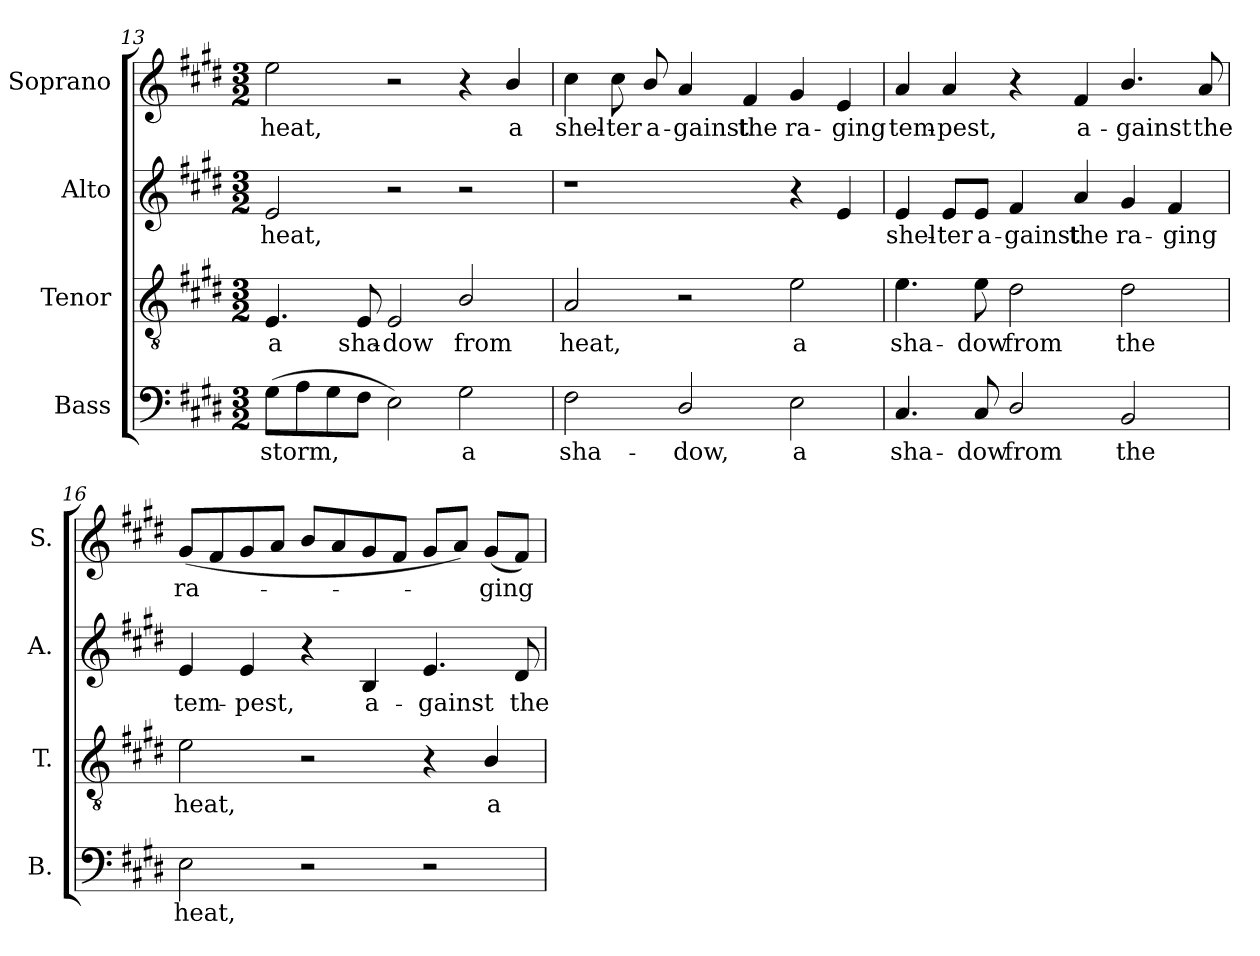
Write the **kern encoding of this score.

**kern	**text	**kern	**text	**kern	**text	**kern	**text
*part4	*part4	*part3	*part3	*part2	*part2	*part1	*part1
*staff4	*staff4	*staff3	*staff3	*staff2	*staff2	*staff1	*staff1
*I"Bass	*	*I"Tenor	*	*I"Alto	*	*I"Soprano	*
*I'B.	*	*I'T.	*	*I'A.	*	*I'S.	*
*clefF4	*	*clefGv2	*	*clefG2	*	*clefG2	*
*	*	*ITrd7c12	*	*	*	*	*
*k[f#c#g#d#]	*	*k[f#c#g#d#]	*	*k[f#c#g#d#]	*	*k[f#c#g#d#]	*
*E:	*	*E:	*	*E:	*	*E:	*
*M3/2	*	*M3/2	*	*M3/2	*	*M3/2	*
=13	=13	=13	=13	=13	=13	=13	=13
!	!LO:LY:b:color=#000000	!	!	!	!	!	!
!	!	!	!LO:LY:b:color=#000000	!	!	!	!
!	!	!	!	!	!LO:LY:b:color=#000000	!	!
!	!	!	!	!	!	!	!LO:LY:b:color=#000000
(8G#i\L	storm,	4.EEi/	a	2ei/	heat,	2eei\	heat,
8Ai\	.	.	.	.	.	.	.
8G#i\	.	.	.	.	.	.	.
!	!	!	!LO:LY:b:color=#000000	!	!	!	!
8F#i\J	.	8EEi/	sha-	.	.	.	.
!	!	!	!LO:LY:b:color=#000000	!	!	!	!
2Ei\)	.	2EEi/	-dow	2r	.	2r	.
!	!LO:LY:b:color=#000000	!	!	!	!	!	!
!	!	!	!LO:LY:b:color=#000000	!	!	!	!
2G#i\	a	2BBi/	from	2r	.	4r	.
!	!	!	!	!	!	!	!LO:LY:b:color=#000000
.	.	.	.	.	.	4bi/	a
!!LO:PB:g=z
=14	=14	=14	=14	=14	=14	=14	=14
!	!LO:LY:b:color=#000000	!	!	!	!	!	!
!	!	!	!LO:LY:b:color=#000000	!	!	!	!
!	!	!	!	!	!	!	!LO:LY:b:color=#000000
2F#i\	sha-	2AAi/	heat,	1r	.	4cc#i\	shel-
!	!	!	!	!	!	!	!LO:LY:b:color=#000000
.	.	.	.	.	.	8cc#i\	-ter
!	!	!	!	!	!	!	!LO:LY:b:color=#000000
.	.	.	.	.	.	8bi/	a-
!	!LO:LY:b:color=#000000	!	!	!	!	!	!
!	!	!	!	!	!	!	!LO:LY:b:color=#000000
2D#i/	-dow,	2r	.	.	.	4ai/	-gainst
!	!	!	!	!	!	!	!LO:LY:b:color=#000000
.	.	.	.	.	.	4f#i/	the
!	!LO:LY:b:color=#000000	!	!	!	!	!	!
!	!	!	!LO:LY:b:color=#000000	!	!	!	!
!	!	!	!	!	!	!	!LO:LY:b:color=#000000
2Ei\	a	2Ei\	a	4r	.	4g#i/	ra-
!	!	!	!	!	!	!	!LO:LY:b:color=#000000
.	.	.	.	4ei/	.	4ei/	-ging
=15	=15	=15	=15	=15	=15	=15	=15
!	!LO:LY:b:color=#000000	!	!	!	!	!	!
!	!	!	!LO:LY:b:color=#000000	!	!	!	!
!	!	!	!	!	!LO:LY:b:color=#000000	!	!
!	!	!	!	!	!	!	!LO:LY:b:color=#000000
4.C#i/	sha-	4.Ei\	sha-	4ei/	shel-	4ai/	tem-
!	!	!	!	!	!LO:LY:b:color=#000000	!	!
!	!	!	!	!	!	!	!LO:LY:b:color=#000000
.	.	.	.	8ei/L	-ter	4ai/	-pest,
!	!LO:LY:b:color=#000000	!	!	!	!	!	!
!	!	!	!LO:LY:b:color=#000000	!	!	!	!
!	!	!	!	!	!LO:LY:b:color=#000000	!	!
8C#i/	-dow	8Ei\	-dow	8ei/J	a-	.	.
!	!LO:LY:b:color=#000000	!	!	!	!	!	!
!	!	!	!LO:LY:b:color=#000000	!	!	!	!
!	!	!	!	!	!LO:LY:b:color=#000000	!	!
2D#i/	from	2D#i\	from	4f#i/	-gainst	4r	.
!	!	!	!	!	!LO:LY:b:color=#000000	!	!
!	!	!	!	!	!	!	!LO:LY:b:color=#000000
.	.	.	.	4ai/	the	4f#i/	a-
!	!LO:LY:b:color=#000000	!	!	!	!	!	!
!	!	!	!LO:LY:b:color=#000000	!	!	!	!
!	!	!	!	!	!LO:LY:b:color=#000000	!	!
!	!	!	!	!	!	!	!LO:LY:b:color=#000000
2BBi/	the	2D#i\	the	4g#i/	ra-	4.bi/	-gainst
!	!	!	!	!	!LO:LY:b:color=#000000	!	!
.	.	.	.	4f#i/	-ging	.	.
!	!	!	!	!	!	!	!LO:LY:b:color=#000000
.	.	.	.	.	.	8ai/	the
=16	=16	=16	=16	=16	=16	=16	=16
!	!LO:LY:b:color=#000000	!	!	!	!	!	!
!	!	!	!LO:LY:b:color=#000000	!	!	!	!
!	!	!	!	!	!LO:LY:b:color=#000000	!	!
!	!	!	!	!	!	!	!LO:LY:b:color=#000000
2Ei\	heat,	2Ei\	heat,	4ei/	tem-	(8g#i/L	ra-
.	.	.	.	.	.	8f#i/	.
!	!	!	!	!	!LO:LY:b:color=#000000	!	!
.	.	.	.	4ei/	-pest,	8g#i/	.
.	.	.	.	.	.	8ai/J	.
2r	.	2r	.	4r	.	8bi/L	.
.	.	.	.	.	.	8ai/	.
!	!	!	!	!	!LO:LY:b:color=#000000	!	!
.	.	.	.	4Bi/	a-	8g#i/	.
.	.	.	.	.	.	8f#i/J	.
!	!	!	!	!	!LO:LY:b:color=#000000	!	!
2r	.	4r	.	4.ei/	-gainst	8g#i/L	.
.	.	.	.	.	.	8ai/J)	.
!	!	!	!LO:LY:b:color=#000000	!	!	!	!
!	!	!	!	!	!	!	!LO:LY:b:color=#000000
.	.	4BBi/	a	.	.	(8g#i/L	-ging
!	!	!	!	!	!LO:LY:b:color=#000000	!	!
.	.	.	.	8d#i/	the	8f#i/J)	.
=	=	=	=	=	=	=	=
*-	*-	*-	*-	*-	*-	*-	*-
